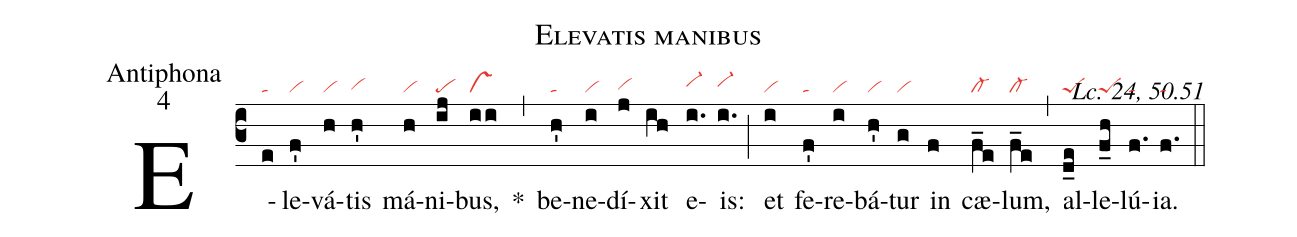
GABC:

name: Elevatis manibus;
office-part: Antiphona;
mode: 4;
commentary: Lc. 24, 50.51;
nabc-lines: 1;
%%
(c3)
E(e|ta)le(f'|vi)vá(h|vi)tis(h'|vihg) má(h|vi)ni(ij|pe)bus,(ii|vs) *(,)
be(h'|ta)ne(i|vi)dí(j|vihg)xit(ih) e(i.|vi-hh)is:(i.|vi-hh) (;)
et(i|vi) fe(f'|ta)re(i|vi)bá(h'|vi)tur(g|vi) in(f) cæ(f_e|cl-)lum,(f_e|cl-) (,)
al(d_e|peS)le(f_h|peS)lú(f.|ta)ia.(f.|ta) (::)
